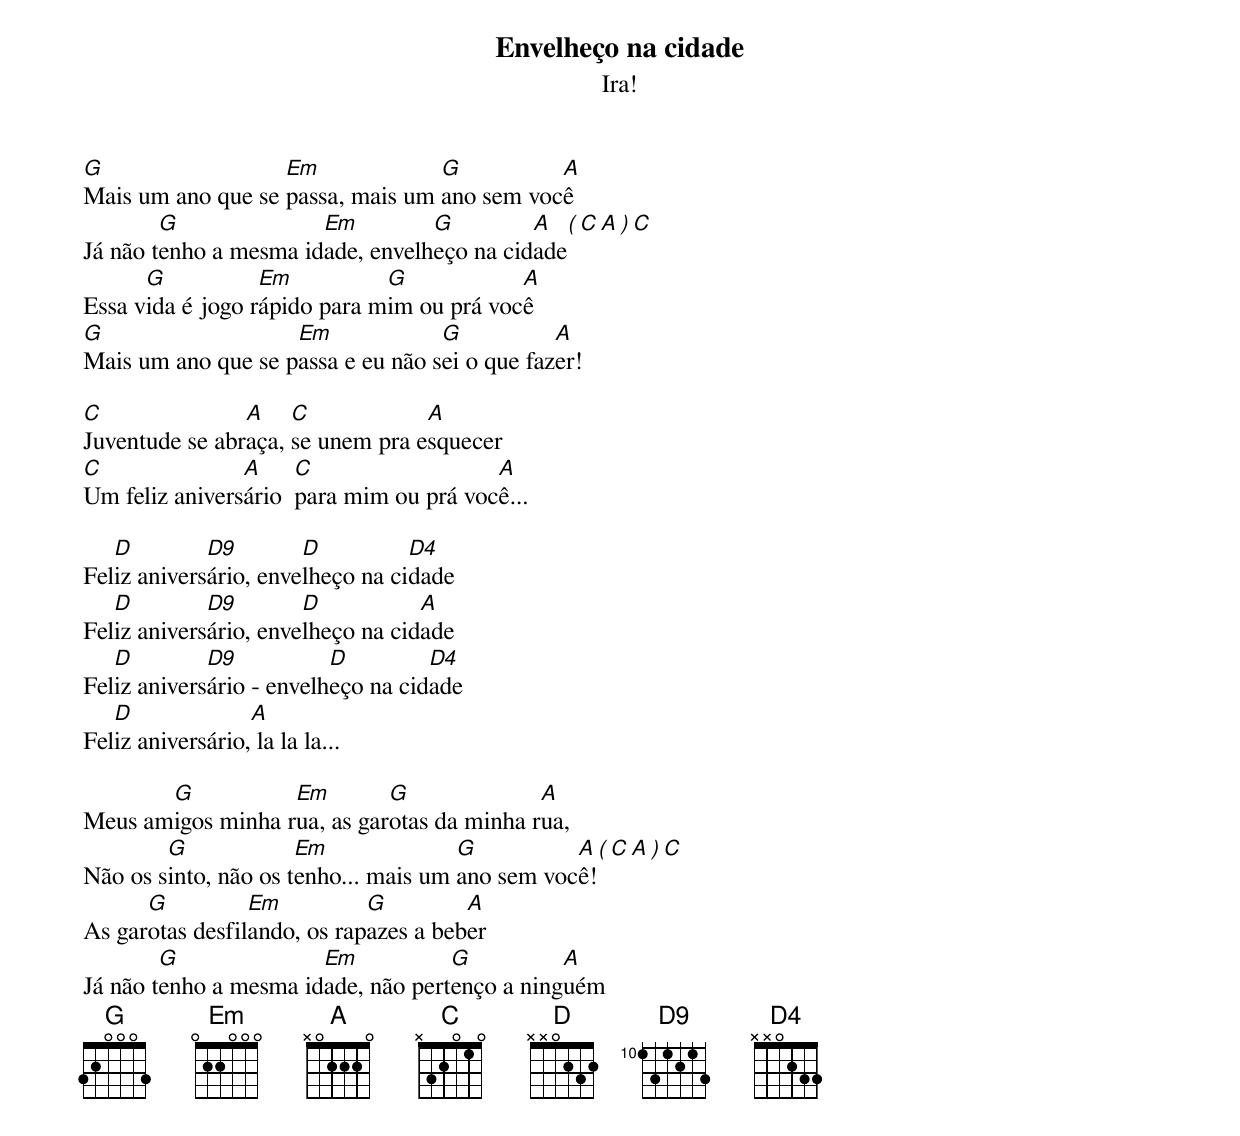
Envelheço na cidade
Ira!

G                  Em             G          A
Mais um ano que se passa, mais um ano sem você
        G              Em         G         A   ( C  A ) C
Já não tenho a mesma idade, envelheço na cidade
      G           Em          G            A
Essa vida é jogo rápido para mim ou prá você
G                   Em             G           A
Mais um ano que se passa e eu não sei o que fazer!

C               A    C            A
Juventude se abraça, se unem pra esquecer
C               A     C                  A
Um feliz aniversário  para mim ou prá você...

   D         D9        D          D4
Feliz aniversário, envelheço na cidade
   D         D9        D           A
Feliz aniversário, envelheço na cidade
   D         D9           D         D4
Feliz aniversário - envelheço na cidade
   D              A
Feliz aniversário, la la la...

       G           Em        G              A
Meus amigos minha rua, as garotas da minha rua,
        G             Em              G          A   ( C  A ) C
Não os sinto, não os tenho... mais um ano sem você!
      G          Em          G         A
As garotas desfilando, os rapazes a beber
        G              Em           G          A
Já não tenho a mesma idade, não pertenço a ninguém
